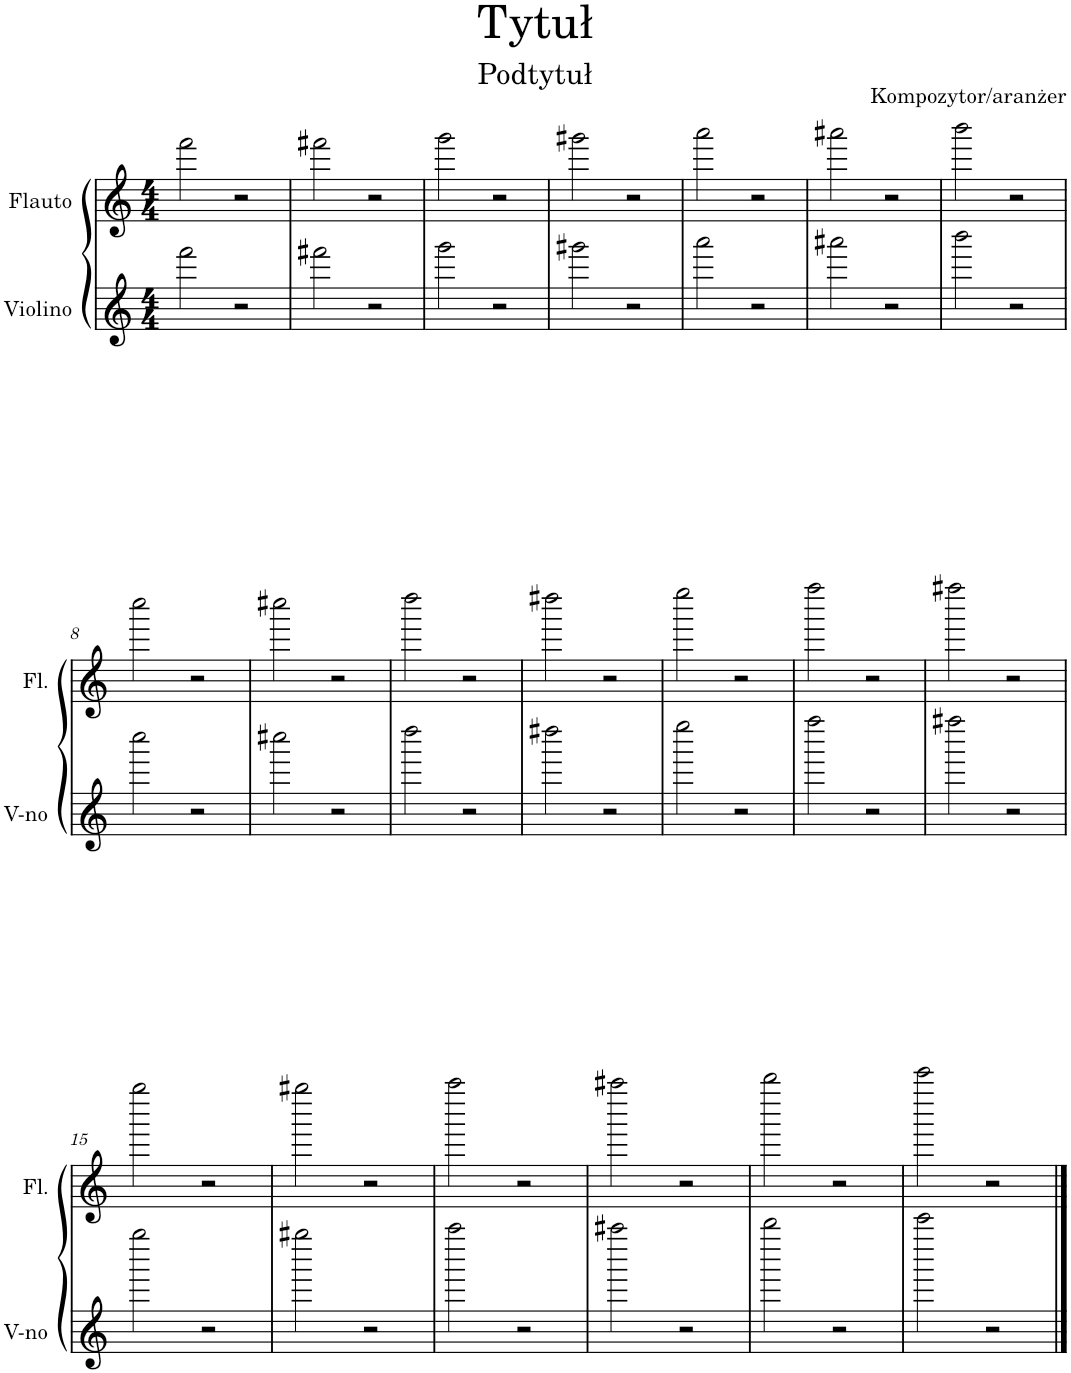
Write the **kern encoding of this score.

**kern	**kern
*part2	*part1
*staff2	*staff1
*I"Violino	*I"Flauto
*I'V-no	*I'Fl.
*clefG2	*clefG2
*k[]	*k[]
*M4/4	*M4/4
=1	=1
2fff\	2fff\
2r	2r
=2	=2
2fff#X\	2fff#X\
2r	2r
=3	=3
2ggg\	2ggg\
2r	2r
=4	=4
2ggg#X\	2ggg#X\
2r	2r
=5	=5
2aaa\	2aaa\
2r	2r
=6	=6
2aaa#X\	2aaa#X\
2r	2r
=7	=7
2bbb\	2bbb\
2r	2r
!!LO:LB:g=z
=8	=8
2cccc\	2cccc\
2r	2r
=9	=9
2cccc#X\	2cccc#X\
2r	2r
=10	=10
2dddd\	2dddd\
2r	2r
=11	=11
2dddd#X\	2dddd#X\
2r	2r
=12	=12
2eeee\	2eeee\
2r	2r
=13	=13
2ffff\	2ffff\
2r	2r
=14	=14
2ffff#X\	2ffff#X\
2r	2r
!!LO:LB:g=z
=15	=15
2gggg\	2gggg\
2r	2r
=16	=16
2gggg#X\	2gggg#X\
2r	2r
=17	=17
2aaaa\	2aaaa\
2r	2r
=18	=18
2aaaa#X\	2aaaa#X\
2r	2r
=19	=19
2bbbb\	2bbbb\
2r	2r
=20	=20
2ccccc\	2ccccc\
2r	2r
==	==
*-	*-
